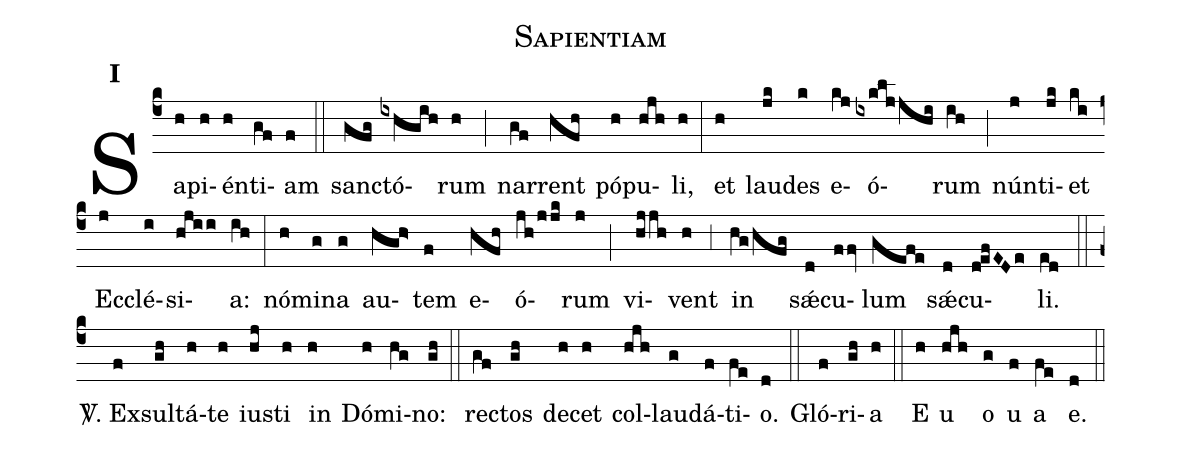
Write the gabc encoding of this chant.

name:Sapientiam;
mode:I;
office-part:Introitus;
%%
(c4) Sa(h)pi(h)én(h)ti(gf)am(f) (::) san(gfg)ctó(ixhgih)rum(h) (;) nar(gf)rent(hfh) pó(h)pu(hjh)li,(h) (:) et(h) lau(jk)des(k) e(kj)ó(ixkljjhi)rum(ih) (;) nún(j)ti(jk)et(ki) Ec(j)clé(i)si(hjii)a:(ih) (:) nó(h)mi(g)na(g) au(hgh>)tem(f) e(hfh)ó(jh/jjk)rum(j) (;) vi(hjjh)vent(h) (,3) in(hg/hfg) sǽ(d)cu(ffv)lum(gefe) sǽ(d)cu(d!efEDe)li.(ed) (::) <sp>V/</sp>. Ex(f)sul(gh)tá(h)te(h) iu(hj)sti(h) in(h) Dó(h)mi(hg)no:(gh) (::) re(gf)ctos(gh) de(h)cet(h) col(hjh)lau(g)dá(f)ti(fe)o.(d) (::) Gló(f)ri(gh)a(h) (::) E(h) u(hjh) o(g) u(f) a(fe) e.(d) (::)
